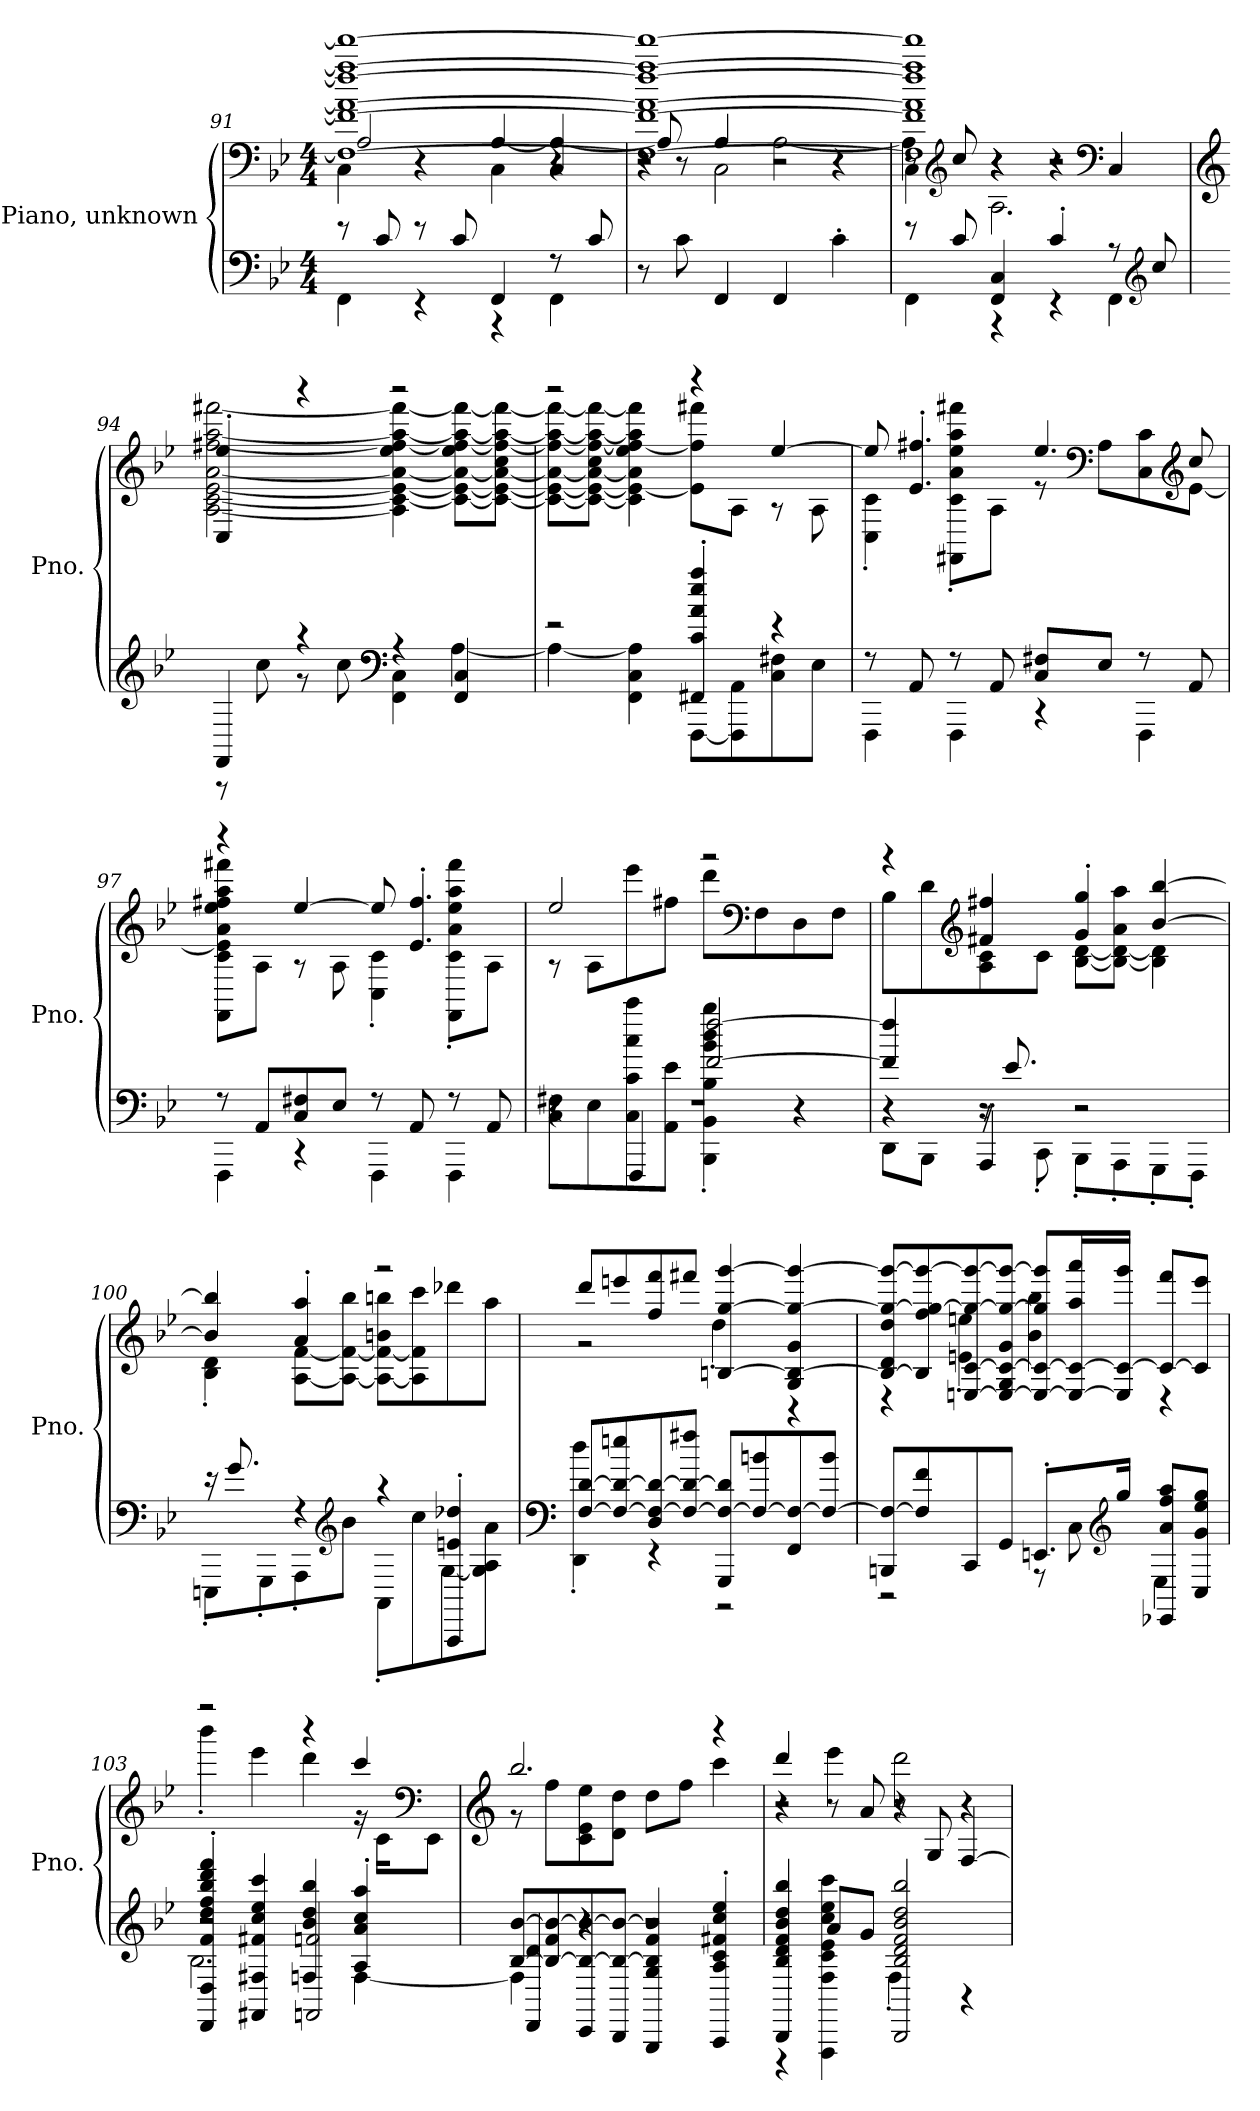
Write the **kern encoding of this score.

**kern	**kern
*part1	*part1
*staff2	*staff1
*I"Piano, unknown	*
*I'Pno.	*
*clefF4	*clefF4
*k[b-e-]	*k[b-e-]
*M4/4	*M4/4
=91	=91
*^	*^
*	*	*	*^
8r	4FF\	1F_ 1f_ 1a_ 1ff_ 1aa_ 1fff_	2A/	4C\
8c/	.	.	.	.
8r	4r	.	.	4r
8c/	.	.	.	.
4FF/	4r	.	[4A/	4C\
8r	4FF\	.	4C/ 4A/_	4r
8c/	.	.	.	.
*v	*v	*	*	*
=92	=92	=92	=92
*	*	*	*^
8r	1F_ 1f_ 1a_ 1ff_ 1aa_ 1fff_	2r	8A/]	4r
8c\	.	.	8r	.
4FF/	.	.	4A/	2C\
4FF/	.	[2A\	2r	.
4c'\	.	.	.	4r
!!LO:PB:g=z	!!	!!	!!
=93	=93	=93	=93	=93
*^	*	*	*	*
8r	4FF\	1F] 1f] 1a] 1ff] 1aa] 1fff]	4A\]	8r	4C\
*	*	*clefG2	*	*	*
8c/	.	.	.	8cc/	.
4FF/ 4C/	4r	.	4r	4r	2.A\
4c'/	4r	.	2r	4r	.
*	*	*clefF4	*	*	*
8r	4FF\	.	.	4C/	.
*clefG2	*	*	*	*	*
8cc/	.	.	.	.	.
*	*	*v	*v	*v	*v
=94	=94	=94
*	*	*clefG2
*	*	*^
4FF/	8r	4C/' 4ee-/'	[2A\ [2c\ [2e-\ [2a\ [2ff#X\ [2aa\ [2fff#X\
.	8cc\	.	.
4r	8r	4r	.
.	8cc\	.	.
*clefF4	*	*	*
4r	4FF\ 4C\	2r	4A\] 4c\_ 4e-\_ 4a\_ 4ee-\ 4ff#\_ 4aa\_ 4fff#\_
4FF/ 4C/	[4A\	.	8c\_ 8e-\_ 8a\_ 8ee-\ 8ff#\_ 8aa\_ 8fff#\_L
.	.	.	8c\_ 8e-\_ 8a\_ 8cc\ 8ff#\_ 8aa\_ 8fff#\_J
=95	=95	=95	=95
2r	4A\_	2r	8c\_ 8e-\_ 8a\_ 8ff#\_ 8aa\_ 8fff#\_L
.	.	.	8c\_ 8e-\_ 8a\_ 8cc\ 8ff#\_ 8aa\_ 8fff#\_J
.	4FF\ 4C\ 4A\]	.	4c\] 4e-\_ 4a\] 4ee-\ 4ff#\_ 4aa\] 4fff#\]
4FF#X/' 4c/' 4a/' 4ee-/' 4aa/'	[8FFF\L	4r	8e-\] 8ff#\] 8fff#X\L
.	8FFF\] 8AA\	.	8A\J
4r	8C\ 8F#X\	[4ee-/	8r
.	8E-\J	.	8A\
!!LO:LB:g=z	!!
=96	=96	=96	=96
8r	4FFF\	8ee-/]	4C\' 4c\'
8AA/	.	4.e-/' 4.ff#X/'	.
8r	4FFF\	.	8FF#X\' 8c\' 8a\' 8ee-\' 8aa\' 8fff#X\'L
8AA/	.	.	8A\J
8C/ 8F#X/L	4r	4.ee-/	8r
*	*	*clefF4	*
8E-/J	.	.	8A\L
8r	4FFF\	.	8C\ 8c\
*	*	*clefG2	*
8AA/	.	8cc/	[8e-\J
=97	=97	=97	=97
8r	4FFF\	4r	8FF\ 8c\ 8e-\] 8a\ 8ee-\ 8ff#X\ 8aa\ 8fff#X\L
8AA/L	.	.	8A\J
8C/ 8F#X/	4r	[4ee-/	8r
8E-/J	.	.	8A\
8r	4FFF\	8ee-/]	4C\' 4c\'
8AA/	.	4.e-/' 4.ff#/'	.
8r	4FFF\	.	8FF\' 8c\' 8a\' 8ee-\' 8aa\' 8fff#\'L
8AA/	.	.	8A\J
=98	=98	=98	=98
*	*^	*	*
1r	8C\ 8F#X\L	4r	2ee-/	8r
.	8E-\	.	.	8A\L
.	8C\ 8c\ 8cc\ 8ccc\	4FFF/	.	8eee-\
.	8AA\ 8e-\J	.	.	8ff#X\J
.	4BBB-\' 4BB-\' 4B-\' 4b-\' 4dd\' 4bb-\'	[2f/ [2ff/	2r	8ddd\L
*	*	*	*clefF4	*
.	.	.	.	8F\
.	4r	.	.	8D\
.	.	.	.	8F\J
!!LO:LB:g=z	!!
=99	=99	=99	=99	=99
4r	8DD\L	4f/] 4ff/]	4r	8B-\L
.	8BBB-\J	.	.	8d\
*	*	*	*clefG2	*
16r	8r	4AAA'/	4f#X/ 4ff#X/	8A\ 8c\
8.e-/	.	.	.	.
.	8CC'\	.	.	8c\J
2r	8BBB-'\L	2r	4g/' 4gg/'	[8B-\ [8d\L
.	8AAA'\	.	.	8B-\_ 8d\_ 8a\ 8aa\J
.	8GGG'\	.	[4b-/ [4bb-/	4B-\] 4d\]
.	8FFF'\J	.	.	.
*	*v	*v	*	*
=100	=100	=100	=100
16r	8EEEn'\L	4b-/] 4bb-/]	4B-\' 4d\'
8.g/	.	.	.
.	8GGG'\	.	.
4r	8AAA'\	4a/' 4aa/'	[8A\ [8f\L
*clefG2	*	*	*
.	8b-\J	.	8A\_ 8f\_ 8bb-\J
4r	8AA'\L	2r	8A\_ 8f\_ 8bn\ 8bbn\L
.	8cc\	.	8A\] 8f\] 8ccc\
4AAA/' 4en/' 4dd-X/'	[8G\	.	8ddd-X\
.	8G\] 8A\ 8a\J	.	8aa\J
!!LO:LB:g=z	!!
=101	=101	=101	=101
*clefF4	*	*	*
[8F/ [8d/L	4DD\' 4dd\'	8ddd/L	2r
8F/_ 8d/_ 8een/	.	8eeen/	.
8D/ 8F/_ 8d/_	4r	8ff/ 8fff/	.
8F/_ 8d/_ 8ff#X/J	.	8fff#X/J	.
8GGG/ 8F/_ 8d/]L	2r	[4Bn/ [4gg/ [4ggg/	4dd'\
8F/_ 8bn/	.	.	.
8FF/ 8F/_	.	4G/ 4B/_ 4g/ 4gg/_ 4ggg/_	4r
8F/_ 8b/J	.	.	.
=102	=102	=102	=102
8BBBn/ 8F/_L	2r	8B/_ 8d/ 8dd/ 8gg/_ 8ggg/_L	4r
8F/] 8f/	.	8B/] 8ff/ 8gg/_ 8ggg/_	.
8CC/	.	[8En/ [8c/ 8gg/_ 8ggg/_	4en\' 4een\'
8GG/J	.	8E/_ 8G/ 8c/_ 8g/ 8gg/_ 8ggg/_J	.
8.EEn'/L	8r	8E/_ 8c/_ 8gg/] 8ggg/]L	4b-\ 4bb-\
.	8C\	16E/_ 16c/_ 16aa/ 16aaa/L	.
*clefG2	*	*	*
16gg/Jk	.	16E/] 16c/_ 16ggg/JJ	.
8EE-X/ 8a/ 8ff/ 8aa/L	4E-\	8c/_ 8fff/L	4r
8C/ 8g/ 8ee-/ 8gg/J	.	8c/] 8eee-/J	.
=103	=103	=103	=103
*	*^	*	*
4DD/' 4D/' 4f/' 4dd/' 4ff/' 4bb-/' 4ddd/' 4fff/'	2.B-\	2r	2r	4bbb-'\
4FF#X/ 4F#X/ 4f#X/ 4cc/ 4ee-/ 4ccc/	.	.	.	4eee-\
4Fn/ 4b-/ 4dd/ 4bb-/	.	2FFn/ 2fn/	4r	4ddd\
4A/' 4a/' 4cc/' 4aa/'	[4F\	.	4ccc/	16r
.	.	.	.	16c\KL
*	*	*	*clefF4	*
.	.	.	.	8EE-\J
!!LO:LB:g=z	!!
=104	=104	=104	=104	=104
*	*	*	*clefG2	*
[8B-/ [8b-/L	4F\]	4DD/ 4d/	2.bb-/	8r
8B-/_ 8f/ 8b-/_	.	.	.	8ff\L
8CC/ 8B-/_ 8b-/_	4r	4r	.	8c\ 8e-\ 8ee-\
8BBB-/ 8B-/_ 8b-/_J	.	.	.	8d\ 8dd\J
4GGG/ 4G/ 4B-/] 4f/ 4b-/]	2r	2r	.	8dd\L
.	.	.	.	8ff\J
4AAA/' 4A/' 4c/' 4f#X/' 4cc/' 4ee-/'	.	.	4r	4ccc\
*	*v	*v	*	*
=105	=105	=105	=105
*	*	*	*^
4BBB-/ 4B-/ 4d/ 4f/ 4b-/ 4dd/ 4bb-/	4r	4ddd/	4r	2r
8a/L	4FFF\ 4F\ 4c\ 4e-\ 4cc\ 4ee-\ 4ccc\	8r	4eee-\	.
8g/J	.	8a/	.	.
2BBB-/ 2B-/ 2d/ 2f/ 2b-/ 2dd/ 2bb-/	4F'\	8r	2ddd\	4r
.	.	8G/	.	.
.	4r	4r	.	[4F/
*v	*v	*	*	*
*	*v	*v	*v
=	=
*-	*-
